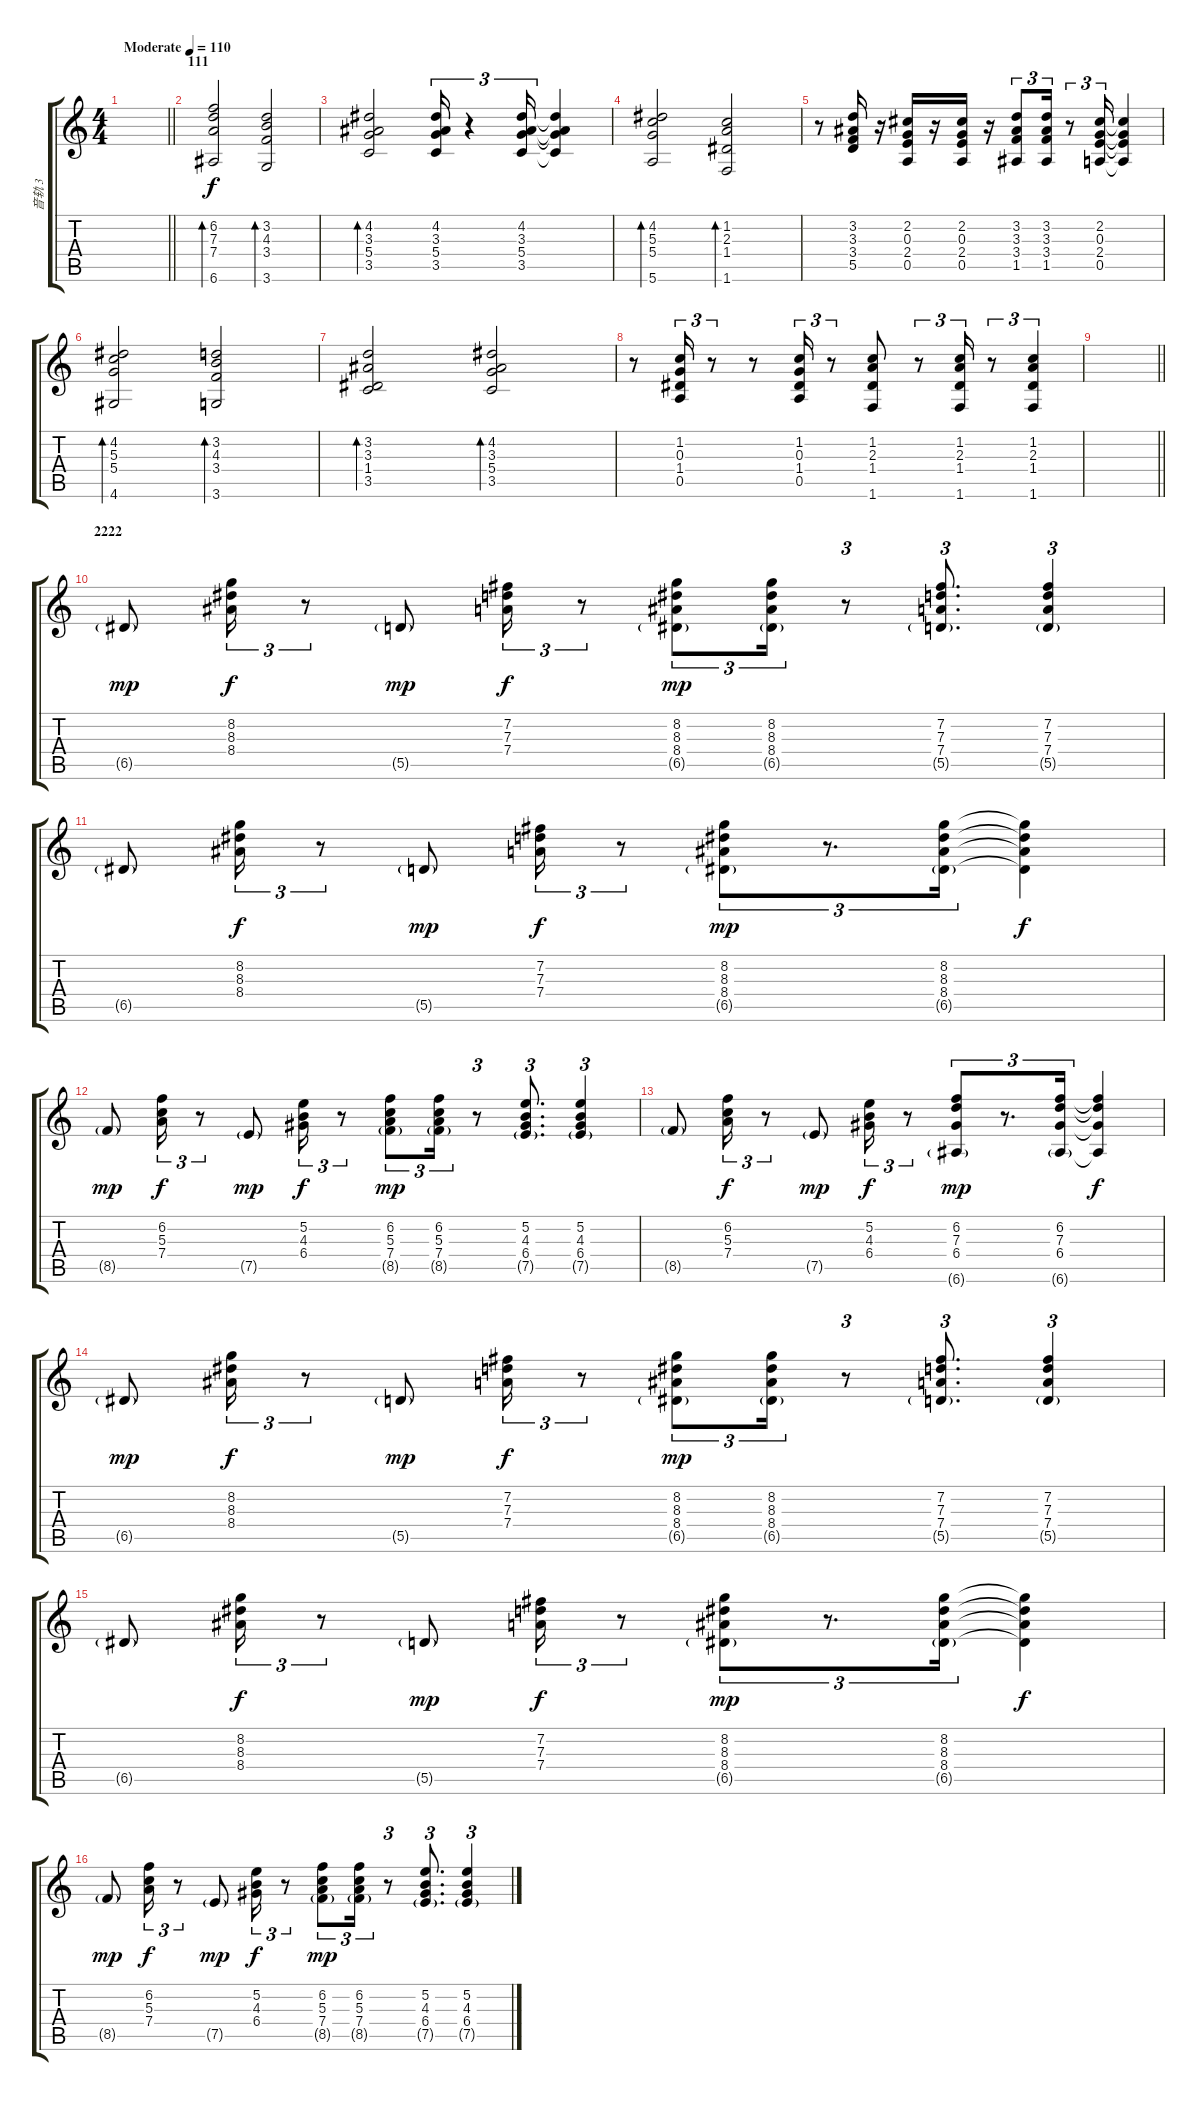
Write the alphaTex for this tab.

\track ("音轨 3" "音轨 3") {instrument acousticguitarnylon}
\staff {score tabs}
\tuning (E4 B3 G3 D3 A2 E2) {hide}
\ts (4 4)
\tempo (110 "Moderate")
\clef g2
\barLineRight lightlight
\ks c
|
\section ("" "111")
(6.2 7.3 7.4 6.6).2{bd 120} (3.2 4.3 3.4 3.6).2{bd 120} |
(4.2 3.3 5.4 3.5).2{bd 120} (4.2 3.3 5.4 3.5).16{tu (3 2)} r.4{tu (3 2)} (4.2 3.3 5.4 3.5).16{tu (3 2)} (4.2{t} 3.3{t} 5.4{t} 3.5{t}).4 |
(4.2 5.3 5.4 5.6).2{bd 120} (1.2 2.3 1.4 1.6).2{bd 120} |
r.8 (3.2 3.3 3.4 5.5).16 r.16 (2.2 0.3 2.4 0.5).16 r.16 (2.2 0.3 2.4 0.5).16 r.16 (3.2 3.3 3.4 1.5).8{tu (3 2)} (3.2 3.3 3.4 1.5).16{tu (3 2)} r.8{tu (3 2)} (2.2 0.3 2.4 0.5).16{tu (3 2)} (2.2{t} 0.3{t} 2.4{t} 0.5{t}).4 |
(4.2 5.3 5.4 4.6).2{bd 60} (3.2 4.3 3.4 3.6).2{bd 60} |
(3.2 3.3 1.4 3.5).2{bd 60} (4.2 3.3 5.4 3.5).2{bd 60} |
r.8 (1.2 0.3 1.4 0.5).16{tu (3 2)} r.8{tu (3 2)} r.8 (1.2 0.3 1.4 0.5).16{tu (3 2)} r.8{tu (3 2)} (1.2 2.3 1.4 1.6).8 r.8{tu (3 2)} (1.2 2.3 1.4 1.6).16{tu (3 2)} r.8{tu (3 2)} (1.2 2.3 1.4 1.6).4{tu (3 2)} |
\barLineRight lightlight
|
\section ("" "2222")
6.5{g}.8{dy mp} (8.2 8.3 8.4).16{tu (3 2) dy f} r.8{tu (3 2)} 5.5{g}.8{dy mp} (7.2 7.3 7.4).16{tu (3 2) dy f} r.8{tu (3 2)} (8.2 8.3 8.4 6.5{g}).8{tu (3 2) dy mp} (8.2 8.3 8.4 6.5{g}).16{tu (3 2)} r.8{tu (3 2)} (7.2 7.3 7.4 5.5{g}).8{d tu (3 2)} (7.2 7.3 7.4 5.5{g}).4{tu (3 2)} |
6.5{g}.8 (8.2 8.3 8.4).16{tu (3 2) dy f} r.8{tu (3 2)} 5.5{g}.8{dy mp} (7.2 7.3 7.4).16{tu (3 2) dy f} r.8{tu (3 2)} (8.2 8.3 8.4 6.5{g}).8{tu (3 2) dy mp} r.8{d tu (3 2)} (8.2 8.3 8.4 6.5{g}).16{tu (3 2)} (8.2{t} 8.3{t} 8.4{t} 6.5{t}).4{dy f} |
8.5{g}.8{dy mp} (6.2 5.3 7.4).16{tu (3 2) dy f} r.8{tu (3 2)} 7.5{g}.8{dy mp} (5.2 4.3 6.4).16{tu (3 2) dy f} r.8{tu (3 2)} (6.2 5.3 7.4 8.5{g}).8{tu (3 2) dy mp} (6.2 5.3 7.4 8.5{g}).16{tu (3 2)} r.8{tu (3 2)} (5.2 4.3 6.4 7.5{g}).8{d tu (3 2)} (5.2 4.3 6.4 7.5{g}).4{tu (3 2)} |
8.5{g}.8 (6.2 5.3 7.4).16{tu (3 2) dy f} r.8{tu (3 2)} 7.5{g}.8{dy mp} (5.2 4.3 6.4).16{tu (3 2) dy f} r.8{tu (3 2)} (6.2 7.3 6.4 6.6{g}).8{tu (3 2) dy mp} r.8{d tu (3 2)} (6.2 7.3 6.4 6.6{g}).16{tu (3 2)} (6.2{t} 7.3{t} 6.4{t} 6.6{t}).4{dy f} |
6.5{g}.8{dy mp} (8.2 8.3 8.4).16{tu (3 2) dy f} r.8{tu (3 2)} 5.5{g}.8{dy mp} (7.2 7.3 7.4).16{tu (3 2) dy f} r.8{tu (3 2)} (8.2 8.3 8.4 6.5{g}).8{tu (3 2) dy mp} (8.2 8.3 8.4 6.5{g}).16{tu (3 2)} r.8{tu (3 2)} (7.2 7.3 7.4 5.5{g}).8{d tu (3 2)} (7.2 7.3 7.4 5.5{g}).4{tu (3 2)} |
6.5{g}.8 (8.2 8.3 8.4).16{tu (3 2) dy f} r.8{tu (3 2)} 5.5{g}.8{dy mp} (7.2 7.3 7.4).16{tu (3 2) dy f} r.8{tu (3 2)} (8.2 8.3 8.4 6.5{g}).8{tu (3 2) dy mp} r.8{d tu (3 2)} (8.2 8.3 8.4 6.5{g}).16{tu (3 2)} (8.2{t} 8.3{t} 8.4{t} 6.5{t}).4{dy f} |
8.5{g}.8{dy mp} (6.2 5.3 7.4).16{tu (3 2) dy f} r.8{tu (3 2)} 7.5{g}.8{dy mp} (5.2 4.3 6.4).16{tu (3 2) dy f} r.8{tu (3 2)} (6.2 5.3 7.4 8.5{g}).8{tu (3 2) dy mp} (6.2 5.3 7.4 8.5{g}).16{tu (3 2)} r.8{tu (3 2)} (5.2 4.3 6.4 7.5{g}).8{d tu (3 2)} (5.2 4.3 6.4 7.5{g}).4{tu (3 2)}
